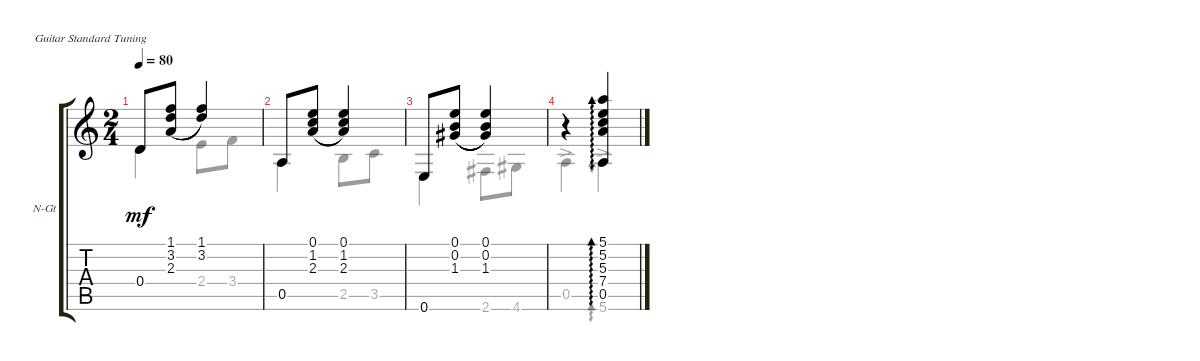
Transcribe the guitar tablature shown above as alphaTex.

\defaultSystemsLayout 4
\bracketExtendMode groupsimilarinstruments
\firstSystemTrackNameOrientation horizontal
\otherSystemsTrackNameOrientation horizontal
\track ("Nylon Guitar" "N-Gt") {instrument acousticguitarnylon}
\staff {score tabs}
\tuning (E4 B3 G3 D3 A2 E2)
\voice
\ts (2 4)
\tempo 80
\clef g2
\ks c
0.4.8{dy mf} (1.1 3.2 2.3).8{legatoorigin} (1.1 3.2).4 |
0.5.8 (0.1 1.2 2.3).8{legatoorigin} (0.1 1.2 2.3).4 |
0.6.8 (0.1 0.2 1.3).8{legatoorigin} (0.1 0.2 1.3).4 |
r.4 (5.1 5.2 5.3 7.4 0.5).4{ad 0}
\voice
\clef g2
\ottava regular
\simile none
\ks c
0.4.4{dy mf} 2.4.8 3.4.8 |
0.5.4 2.5.8 3.5.8 |
0.6.4 2.6.8 4.6.8 |
0.5{ac}.4 5.6{ac}.4{ad 0}
